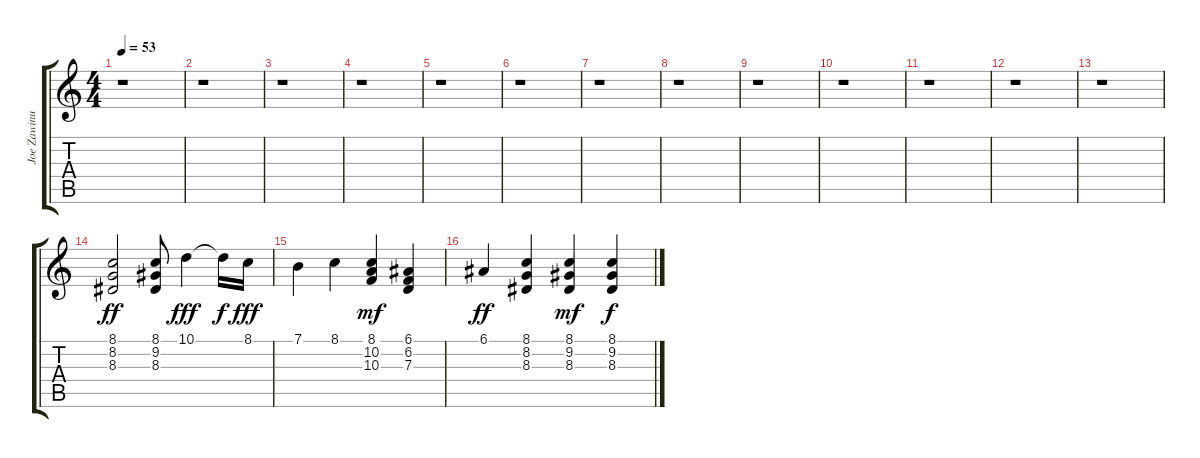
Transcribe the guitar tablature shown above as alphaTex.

\track ("Joe Zawinul" "Joe Zawinu") {instrument brightacousticpiano}
\staff {score tabs}
\tuning (E4 B3 G3 D3 A2 E2) {hide}
\ts (4 4)
\tempo 53
\clef g2
\ks c
r.1{dy fff} |
r.1 |
r.1 |
r.1 |
r.1 |
r.1 |
r.1 |
r.1 |
r.1 |
r.1 |
r.1 |
r.1 |
r.1 |
(8.1 8.2 8.3).2{dy ff} (8.1 9.2 8.3).8 10.1.4{dy fff} 10.1{t}.16{dy f} 8.1.16{dy fff} |
7.1.4 8.1.4 (8.1 10.2 10.3).4{dy mf} (6.1 6.2 7.3).4 |
6.1.4{dy ff} (8.1 8.2 8.3).4 (8.1 9.2 8.3).4{dy mf} (8.1 9.2 8.3).4{dy f}
